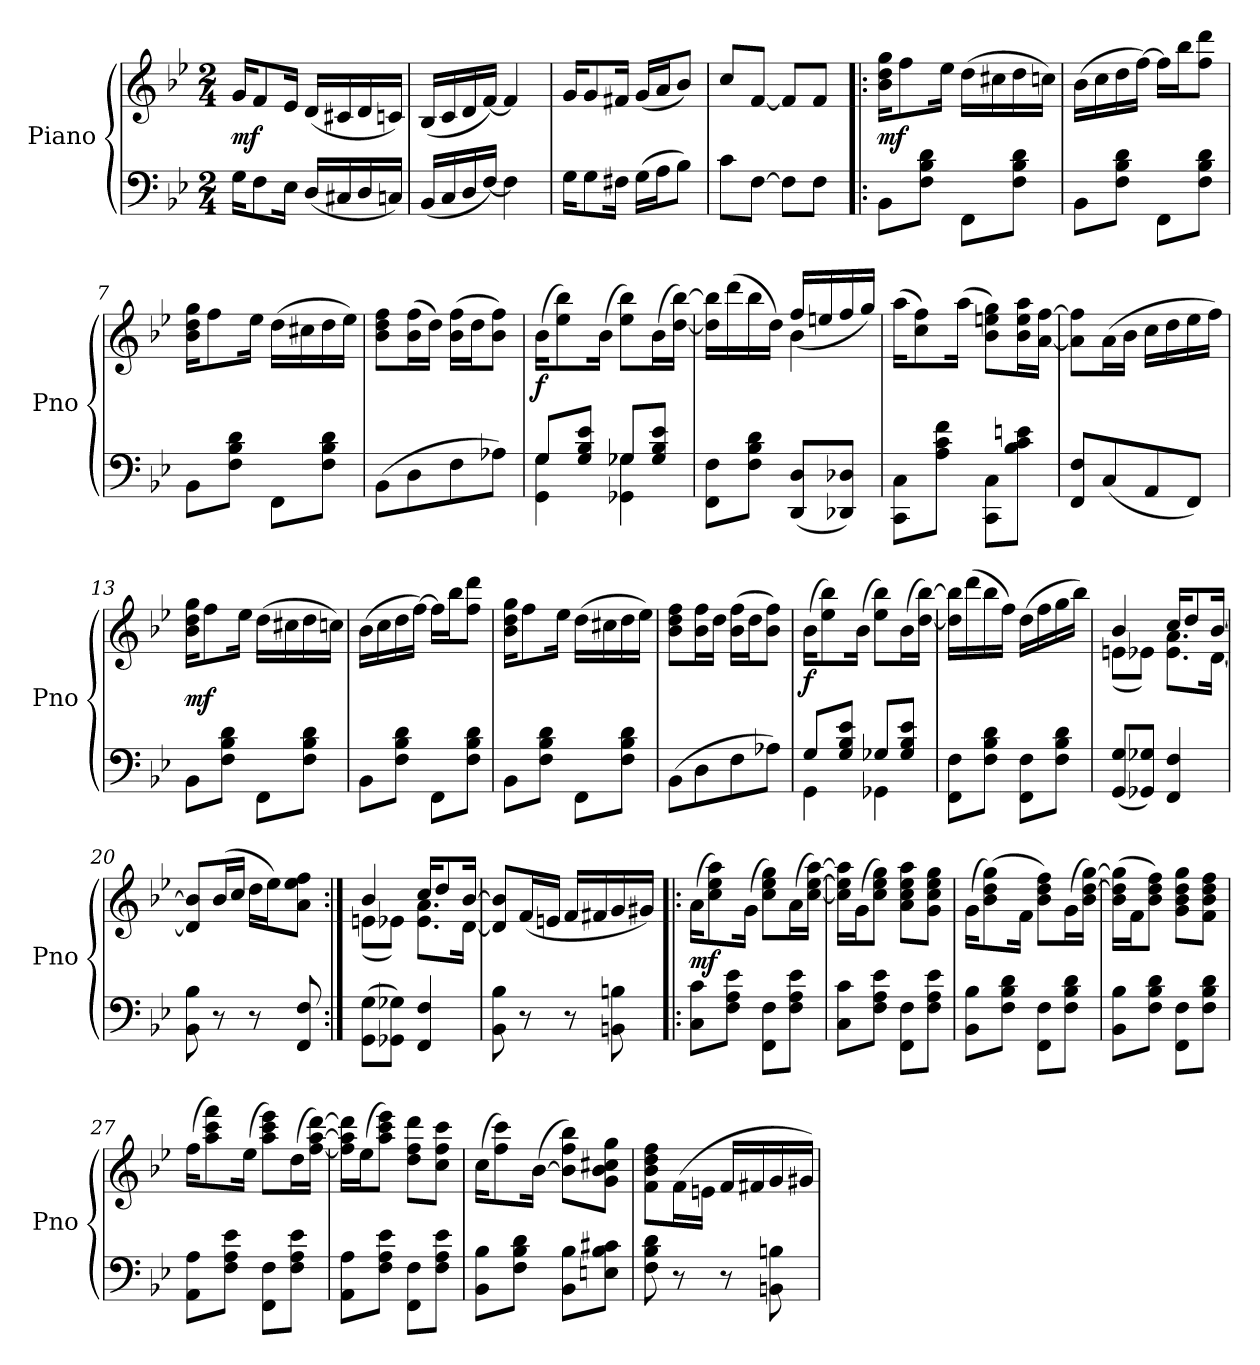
**kern	**kern	**dynam
*part1	*part1	*part1
*staff2	*staff1	*staff1/2
*I"Piano	*	*
*I'Pno	*	*
*clefF4	*clefG2	*
*k[b-e-]	*k[b-e-]	*
*B-:	*B-:	*
*M2/4	*M2/4	*
*MM100	*MM100	*
=1	=1	=1
16G\KL	16g/KL	mf
8F\	8f/	.
16E-\Jk	16e-/Jk	.
(16D/LL	(16d/LL	.
16C#X/	16c#X/	.
16D/	16d/	.
16Cn/JJ)	16cn/JJ)	.
=2	=2	=2
(16BB-/LL	(16B-/LL	.
16C/	16c/	.
16D/	16d/	.
[16F/JJ)	[16f/JJ)	.
4F\]	4f/]	.
=3	=3	=3
16G\KL	16g/KL	.
8G\	8g/	.
16F#X\Jk	16f#X/Jk	.
(16G\LL	(16g/LL	.
16A\J	16a/J	.
8B-\J)	8b-/J)	.
=4	=4	=4
8c\L	8cc/L	.
[8F\J	[8f/J	.
8F\L]	8f/L]	.
8F\J	8f/J	.
=5!|:	=5!|:	=5!|:
8BB-\L	16b-\ 16dd\ 16gg\KL	mf
.	8ff\	.
8F\ 8B-\ 8d\J	.	.
.	16ee-\Jk	.
8FF\L	(16dd\LL	.
.	16cc#X\	.
8F\ 8B-\ 8d\J	16dd\	.
.	16ccn\JJ)	.
=6	=6	=6
8BB-\L	(16b-\LL	.
.	16cc\	.
8F\ 8B-\ 8d\J	16dd\	.
.	[16ff\JJ)	.
8FF\L	16ff\LL]	.
.	16bb-\J	.
8F\ 8B-\ 8d\J	8ff\ 8ddd\J	.
=7	=7	=7
8BB-\L	16b-\ 16dd\ 16gg\KL	.
.	8ff\	.
8F\ 8B-\ 8d\J	.	.
.	16ee-\Jk	.
8FF\L	(16dd\LL	.
.	16cc#X\	.
8F\ 8B-\ 8d\J	16dd\	.
.	16ee-\JJ)	.
=8	=8	=8
(8BB-\L	8b-\ 8dd\ 8ff\L	.
8D\	(16b-\ 16ff\L	.
.	16dd\JJ)	.
8F\	(16b-\ 16ff\LL	.
.	16dd\J	.
8A-X\J)	8b-\ 8ff\J)	.
=9	=9	=9
*^	*	*
8G/L	4GG\ 4G\	(16b-\KL	f
.	.	8ee-\ 8bb-\)	.
8G/ 8B-/ 8e-/J	.	.	.
.	.	(16b-\Jk	.
8G-X/L	4GG-X\ 4G-X\	8ee-\ 8bb-\L)	.
8G-/ 8B-/ 8e-/J	.	(16b-\L	.
.	.	[16dd\ [16bb-\JJ)	.
*v	*v	*	*
=10	=10	=10
*	*^	*
8FF\ 8F\L	16dd]\ 16bb-]\LL	4ryy	.
.	(16ddd\	.	.
8F\ 8B-\ 8d\J	16bb-\	.	.
.	16dd\JJ)	.	.
(8DD/ 8D/L	4b-\	(16ff/LL	.
.	.	16een/	.
8DD-X/ 8D-X/J)	.	16ff/	.
.	.	16gg/JJ)	.
*	*v	*v	*
=11	=11	=11
8CC\ 8C\L	(16aa\KL	.
.	8cc\ 8ff\)	.
8A\ 8c\ 8f\J	.	.
.	(16aa\Jk	.
8CC\ 8C\L	8b-\ 8een\ 8gg\L)	.
8B-\ 8c\ 8en\J	16b-\ 16ee\ 16aa\L	.
.	[16a\ [16ff\JJ	.
=12	=12	=12
8FF/ 8F/L	8a]\ 8ff]\L	.
(8C/	(16a\L	.
.	16b-\JJ	.
8AA/	16cc\LL	.
.	16dd\	.
8FF/J)	16ee-\	.
.	16ff\JJ)	.
=13	=13	=13
8BB-\L	16b-\ 16dd\ 16gg\KL	mf
.	8ff\	.
8F\ 8B-\ 8d\J	.	.
.	16ee-\Jk	.
8FF\L	(16dd\LL	.
.	16cc#X\	.
8F\ 8B-\ 8d\J	16dd\	.
.	16ccn\JJ)	.
=14	=14	=14
8BB-\L	(16b-\LL	.
.	16cc\	.
8F\ 8B-\ 8d\J	16dd\	.
.	[16ff\JJ)	.
8FF\L	16ff\LL]	.
.	16bb-\J	.
8F\ 8B-\ 8d\J	8ff\ 8ddd\J	.
=15	=15	=15
8BB-\L	16b-\ 16dd\ 16gg\KL	.
.	8ff\	.
8F\ 8B-\ 8d\J	.	.
.	16ee-\Jk	.
8FF\L	(16dd\LL	.
.	16cc#X\	.
8F\ 8B-\ 8d\J	16dd\	.
.	16ee-\JJ)	.
=16	=16	=16
(8BB-\L	8b-\ 8dd\ 8ff\L	.
8D\	16b-\ 16ff\L	.
.	16dd\JJ	.
8F\	(16b-\ 16ff\LL	.
.	16dd\J	.
8A-X\J)	8b-\ 8ff\J)	.
=17	=17	=17
*^	*	*
8G/L	4GG\	(16b-\KL	f
.	.	8ee-\ 8bb-\)	.
8G/ 8B-/ 8e-/J	.	.	.
.	.	(16b-\Jk	.
8G-X/L	4GG-X\	8ee-\ 8bb-\L)	.
8G-/ 8B-/ 8e-/J	.	(16b-\L	.
.	.	[16dd\ [16bb-\JJ)	.
*v	*v	*	*
=18	=18	=18
8FF\ 8F\L	16dd]\ 16bb-]\LL	.
.	(16ddd\	.
8F\ 8B-\ 8d\J	16bb-\	.
.	16ff\JJ)	.
8FF\ 8F\L	(16dd\LL	.
.	16ff\	.
8F\ 8B-\ 8d\J	16gg\	.
.	16bb-\JJ)	.
=19	=19	=19
*	*^	*
(8GG/ 8G/L	4b-/	(8en\L	.
8GG-X/ 8G-X/J)	.	8e-X\J)	.
4FF/ 4F/	16cc/KL	8.e-\ 8.a\L	.
.	8dd/	.	.
.	[16b-/Jk	[16d\Jk	.
*	*v	*v	*
=20	=20	=20
8BB-\ 8B-\	8d]/ 8b-]/L	.
8r	(16b-/L	.
.	16cc/JJ	.
8r	16dd\LL	.
.	16ee-\J)	.
8FF/ 8F/	8a\ 8ee-\ 8ff\J	.
=21:|!	=21:|!	=21:|!
*	*^	*
(8GG\ 8G\L	4b-/	(8en\L	.
8GG-X\ 8G-X\J)	.	8e-X\J)	.
4FF/ 4F/	16cc/KL	8.e-\ 8.a\L	.
.	8dd/	.	.
.	[16b-/Jk	[16d\Jk	.
*	*v	*v	*
=22	=22	=22
8BB-\ 8B-\	8d]/ 8b-]/L	.
8r	(16f/L	.
.	16en/JJ	.
8r	16f/LL	.
.	16f#X/	.
8BBn\ 8Bn\	16g/	.
.	16g#X/JJ)	.
=23!|:	=23!|:	=23!|:
8C\ 8c\L	(16a\KL	mf
.	8cc\ 8ee-\ 8aa\)	.
8F\ 8A\ 8e-\J	.	.
.	(16g\Jk	.
8FF\ 8F\L	8cc\ 8ee-\ 8gg\L)	.
8F\ 8A\ 8e-\J	(16a\L	.
.	[16cc\ [16ee-\ [16aa\JJ)	.
=24	=24	=24
8C\ 8c\L	16cc]\ 16ee-]\ 16aa]\LL	.
.	(16g\J	.
8F\ 8A\ 8e-\J	8cc\ 8ee-\ 8gg\J)	.
8FF\ 8F\L	8a\ 8cc\ 8ee-\ 8aa\L	.
8F\ 8A\ 8e-\J	8g\ 8cc\ 8ee-\ 8gg\J	.
=25	=25	=25
8BB-\ 8B-\L	(16g\KL	.
.	(8b-\ 8dd\ 8gg\)	.
8F\ 8B-\ 8d\J	.	.
.	16f\Jk	.
8FF\ 8F\L	8b-\ 8dd\ 8ff\L)	.
8F\ 8B-\ 8d\J	(16g\L	.
.	16b-\ [16dd\ [16gg\JJ)	.
=26	=26	=26
8BB-\ 8B-\L	(16b-\ 16dd]\ 16gg]\LL	.
.	16f\J	.
8F\ 8B-\ 8d\J	8b-\ 8dd\ 8ff\J)	.
8FF\ 8F\L	8g\ 8b-\ 8dd\ 8gg\L	.
8F\ 8B-\ 8d\J	8f\ 8b-\ 8dd\ 8ff\J	.
=27	=27	=27
8AA\ 8A\L	(16ff\KL	.
.	8aa\ 8ccc\ 8fff\)	.
8F\ 8A\ 8e-\J	.	.
.	(16ee-\Jk	.
8FF\ 8F\L	8aa\ 8ccc\ 8eee-\L)	.
8F\ 8A\ 8e-\J	(16dd\L	.
.	[16ff\ [16aa\ [16ddd\JJ)	.
=28	=28	=28
8AA\ 8A\L	16ff]\ 16aa]\ 16ddd]\LL	.
.	(16ee-\J	.
8F\ 8A\ 8e-\J	8aa\ 8ccc\ 8eee-\J)	.
8FF\ 8F\L	8dd\ 8ff\ 8ddd\L	.
8F\ 8A\ 8e-\J	8cc\ 8ff\ 8ccc\J	.
=29	=29	=29
8BB-\ 8B-\L	(16cc\KL	.
.	8ff\ 8ccc\)	.
8F\ 8B-\ 8d\J	.	.
.	([16b-\Jk	.
8BB-\ 8B-\L	8b-]\ 8ff\ 8bb-\L)	.
8En\ 8B-\ 8c#X\J	8g\ 8b-\ 8cc#X\ 8gg\J	.
=30	=30	=30
8F\ 8B-\ 8d\	8f\ 8b-\ 8dd\ 8ff\L	.
8r	(16f\L	.
.	16en\JJ	.
8r	16f/LL	.
.	16f#X/	.
8BBn\ 8Bn\	16g/	.
.	16g#X/JJ)	.
=	=	=
*-	*-	*-
